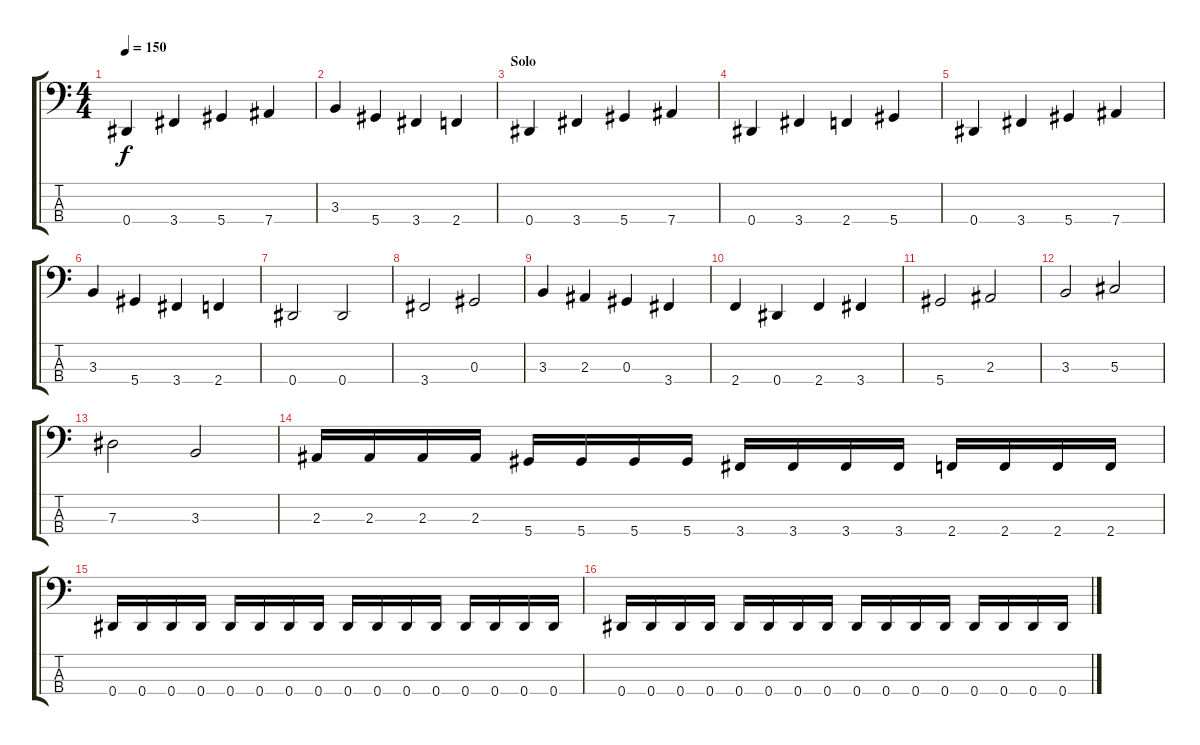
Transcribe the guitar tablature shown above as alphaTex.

\track "" {instrument electricbasspick}
\staff {score tabs}
\tuning (Gb2 Db2 Ab1 Eb1) {hide}
\ts (4 4)
\tempo 150
\clef f4
\ks c
0.4.4{dy f} 3.4.4 5.4.4 7.4.4 |
3.3.4 5.4.4 3.4.4 2.4.4 |
\section ("" "Solo")
0.4.4 3.4.4 5.4.4 7.4.4 |
0.4.4 3.4.4 2.4.4 5.4.4 |
0.4.4 3.4.4 5.4.4 7.4.4 |
3.3.4 5.4.4 3.4.4 2.4.4 |
0.4.2 0.4.2 |
3.4.2 0.3.2 |
3.3.4 2.3.4 0.3.4 3.4.4 |
2.4.4 0.4.4 2.4.4 3.4.4 |
5.4.2 2.3.2 |
3.3.2 5.3.2 |
7.3.2 3.3.2 |
2.3.16 2.3.16 2.3.16 2.3.16 5.4.16 5.4.16 5.4.16 5.4.16 3.4.16 3.4.16 3.4.16 3.4.16 2.4.16 2.4.16 2.4.16 2.4.16 |
0.4.16 0.4.16 0.4.16 0.4.16 0.4.16 0.4.16 0.4.16 0.4.16 0.4.16 0.4.16 0.4.16 0.4.16 0.4.16 0.4.16 0.4.16 0.4.16 |
0.4.16 0.4.16 0.4.16 0.4.16 0.4.16 0.4.16 0.4.16 0.4.16 0.4.16 0.4.16 0.4.16 0.4.16 0.4.16 0.4.16 0.4.16 0.4.16
